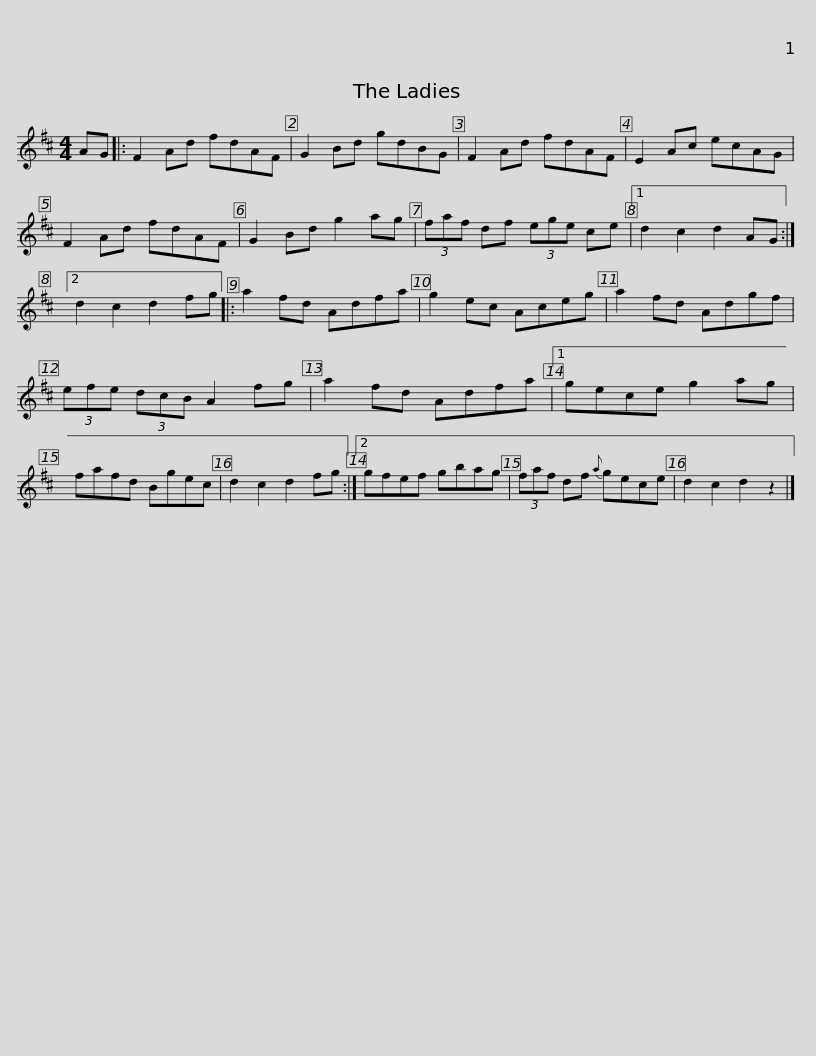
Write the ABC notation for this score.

X:1
L:1/8
M:4/4
I:linebreak $
K:D
V:1 treble
V:1
 AG |: F2 Ad fdAF | G2 Bd gdBG | F2 Ad fdAF | E2 Ac ecAG | %5
 F2 Ad fdAF | G2 Bd g2 ag |$ (3faf df (3ege ce |1 d2 c2 d2 AG :|2 d2 c2 d2 fg |: %10
 a2 fd Adfa | g2 ec Aceg | a2 fd Adgf |$ (3efe (3dcB A2 fg | a2 fd Adfa |1 %15
 gece g2 ag | fafd Bgec | d2 c2 d2 fg :|2 gfef gbag |$ (3faf df{a} gece | %20
 d2 c2 d2 z2 |] %21
